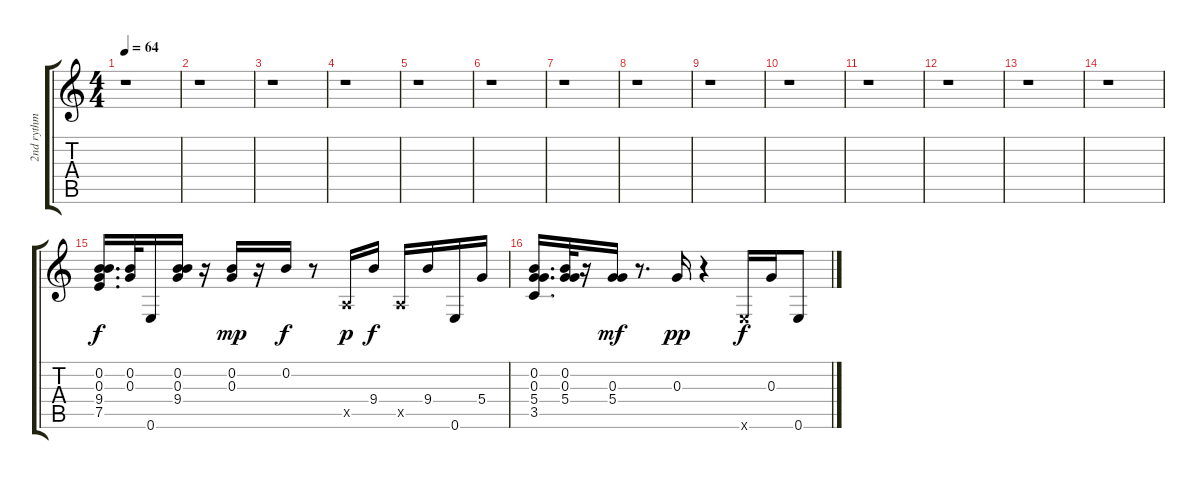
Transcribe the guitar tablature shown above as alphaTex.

\track ("2nd rythm guitar" "2nd rythm ") {instrument electricguitarclean}
\staff {score tabs}
\tuning (E4 B3 G3 D3 A2 E2) {hide}
\ts (4 4)
\tempo 64
\clef g2
\ks c
r.1{dy f instrument electricguitarclean} |
r.1 |
r.1 |
r.1 |
r.1 |
r.1 |
r.1 |
r.1 |
r.1 |
r.1 |
r.1 |
r.1 |
r.1 |
r.1 |
(0.2 0.3 9.4 7.5).16{d} (0.2 0.3).32 0.6.16 (0.2 0.3 9.4).16 r.16 (0.2 0.3).16{dy mp} r.16 0.2.16{dy f} r.8 0.5{x}.16{dy p} 9.4.16{dy f} 0.5{x}.16 9.4.16 0.6.16 5.4.16 |
(0.2 0.3 5.4 3.5).16{d} (0.2 0.3 5.4).32 r.16 (0.3 5.4).16{dy mf} r.8{d} 0.3.16{dy pp} r.4 0.6{x}.16{dy f} 0.3.16 0.6.8
